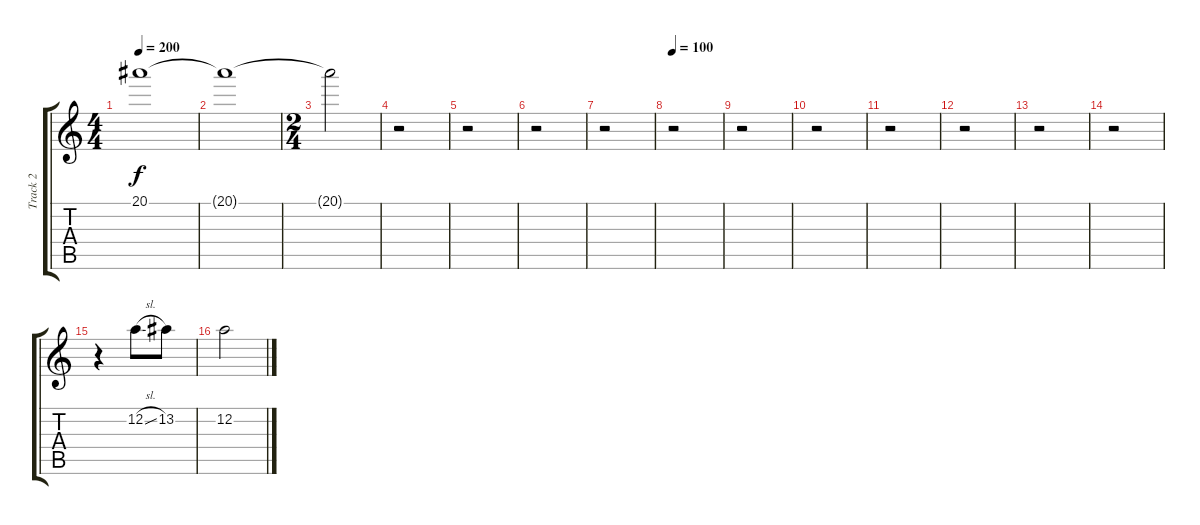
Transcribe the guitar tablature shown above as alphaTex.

\track ("Track 2" "Track 2") {instrument distortionguitar}
\staff {score tabs}
\tuning (D4 A3 F3 C3 G2 D2) {hide}
\ts (4 4)
\tempo 200
\clef g2
\ks c
20.1{t}.1{dy f} |
20.1{t}.1 |
\ts (2 4)
20.1{t}.2 |
r.2{volume 13} |
r.2 |
r.2 |
r.2 |
\tempo 100
r.2 |
r.2 |
r.2 |
r.2 |
r.2 |
r.2 |
r.2 |
r.4 12.2{sl}.8 13.2.8 |
12.2.2
